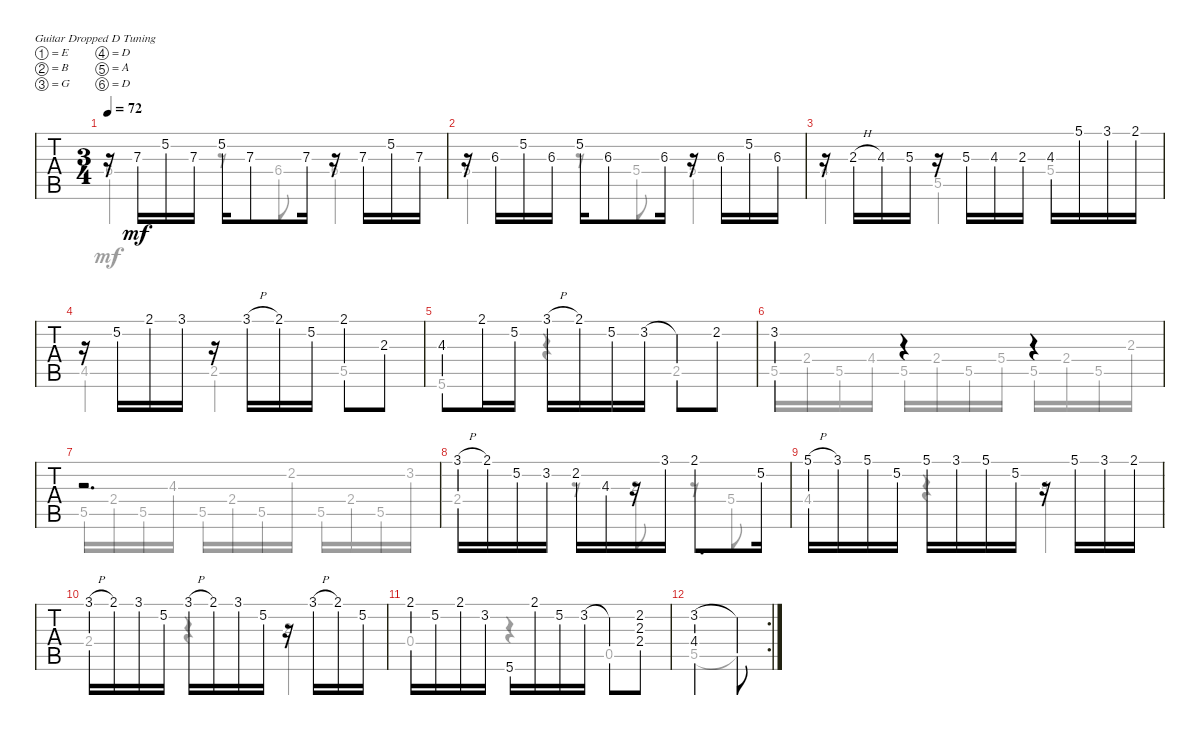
\bracketExtendMode groupsimilarinstruments
\singleTrackTrackNamePolicy hidden
\multiTrackTrackNamePolicy hidden
\firstSystemTrackNameOrientation horizontal
\otherSystemsTrackNameOrientation horizontal
\track ("Untitled" "Untitled") {instrument acousticguitarnylon}
\staff {tabs}
\tuning (E4 B3 G3 D3 A2 D2)
\voice
\ts (3 4)
\tempo 72
\clef g2
\ks c
r.16{dy mf} 7.3.16 5.2.16 7.3.16 5.2.16 7.3.8 7.3.16 r.16 7.3.16 5.2.16 7.3.16 |
r.16 6.3.16 5.2.16 6.3.16 5.2.16 6.3.8 6.3.16 r.16 6.3.16 5.2.16 6.3.16 |
r.16 2.3{h}.16 4.3.16 5.3.16 r.16 5.3.16 4.3.16 2.3.16 4.3.16 5.1.16 3.1.16 2.1.16 |
r.16 5.2.16 2.1.16 3.1.16 r.16 3.1{h}.16 2.1.16 5.2.16 2.1.8 2.3.8 |
4.3.8 2.1.16 5.2.16 3.1{h}.16 2.1.16 5.2.16 3.2.16 3.2{t}.8 2.2.8 |
3.2.4 r.4 r.4 |
r.2{d} |
3.1{h}.16 2.1.16 5.2.16 3.2.16 2.2.16 4.3.16 r.16 3.1.16 2.1.8{d} 5.2.16 |
5.1{h}.16 3.1.16 5.1.16 5.2.16 5.1.16 3.1.16 5.1.16 5.2.16 r.16 5.1.16 3.1.16 2.1.16 |
3.1{h}.16 2.1.16 3.1.16 5.2.16 3.1{h}.16 2.1.16 3.1.16 5.2.16 r.16 3.1{h}.16 2.1.16 5.2.16 |
2.1.16 5.2.16 2.1.16 3.2.16 5.6.16 2.1.16 5.2.16 3.2.16 3.2{t}.8 (2.2 2.3 2.4).8 |
\rc 2
(3.2 4.4).2 3.2{t}.8
\voice
\clef g2
\ottava regular
\simile none
\ks c
6.4.4{dy mf} r.8 6.4.8 6.4.4 |
5.4.4 r.8 5.4.8 5.4.4 |
4.4.4 5.5.4 5.4.4 |
4.5.4 2.5.4 5.5.4 |
5.6.4 r.4 2.5.4 |
5.5.16 2.4.16 5.5.16 4.4.16 5.5.16 2.4.16 5.5.16 5.4.16 5.5.16 2.4.16 5.5.16 2.3.16 |
5.5.16 2.4.16 5.5.16 4.3.16 5.5.16 2.4.16 5.5.16 2.2.16 5.5.16 2.4.16 5.5.16 3.2.16 |
2.4.4 r.8 2.3.8 r.8 5.4.8 |
4.4.4 r.4 4.3.4 |
2.4.4 r.4 2.3.4 |
0.4.4 r.4 0.5.4 |
5.5.2 5.5{t}.8
